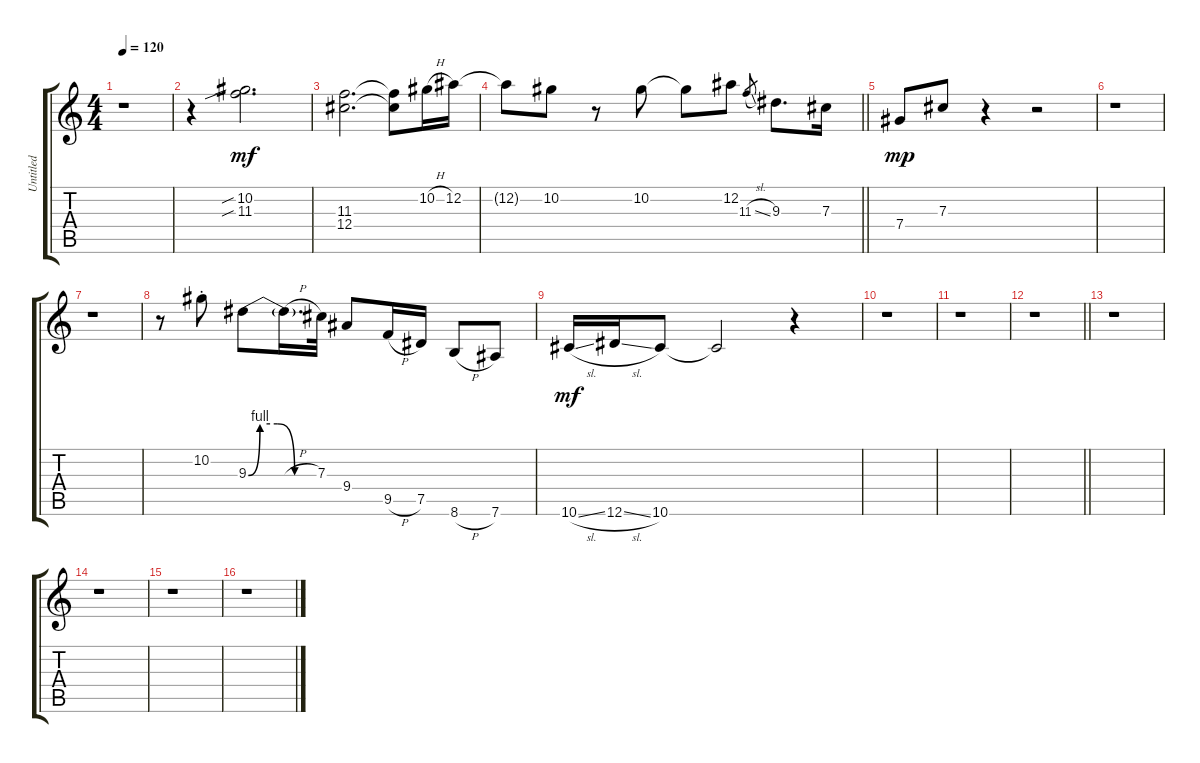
\track ("Untitled" "Untitled") {instrument electricguitarclean}
\staff {score tabs}
\tuning (Eb4 Bb3 Gb3 Db3 Ab2 Eb2) {hide}
\ts (4 4)
\tempo 120
\clef g2
\ks c
r.1{dy mf instrument electricguitarclean} |
r.4 (10.2{sib} 11.3{sib}).2{d} |
(11.3 12.4).2{d} (11.3{t} 12.4{t}).8 10.2{h}.16 12.2.16 |
\barLineRight lightlight
12.2{t}.8 10.2.8 r.8 10.2.8 10.2{t}.8 12.2.8 11.3{sl}.8{gr} 9.3.8{d} 7.3.16 |
7.4.8{dy mp} 7.3.8 r.4 r.2 |
r.1 |
r.1 |
r.8 10.2{st}.8 9.3{be (custom 0 0 10 4 25 4 40 0 60 0)}.8 9.3{h t}.16{d} 7.3.32 9.4.8 9.5{h}.16 7.5.16 8.6{h}.8 7.6.8 |
10.6{sl}.16{dy mf} 12.6{sl}.16 10.6.8 10.6{t}.2 r.4 |
r.1 |
r.1 |
\barLineRight lightlight
r.1 |
r.1 |
r.1 |
r.1 |
r.1
